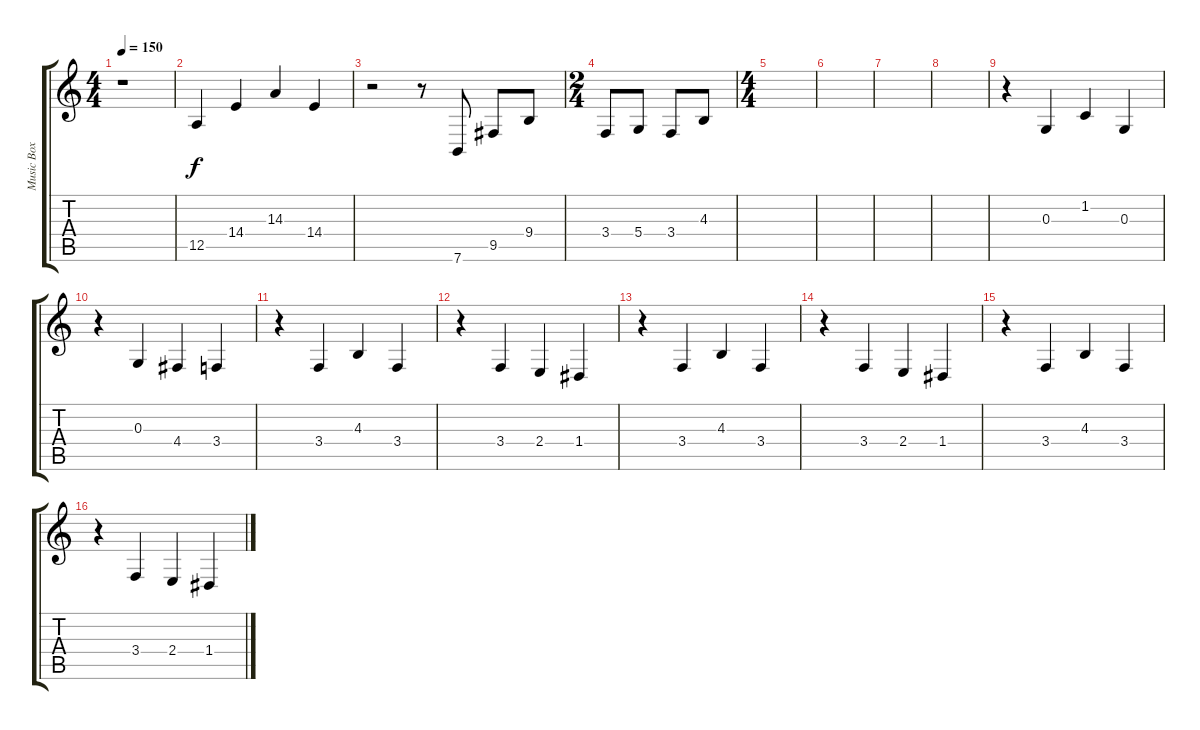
\track ("Music Box" "Music Box") {instrument musicbox}
\staff {score tabs}
\tuning (E4 B3 G3 D3 A2 E2) {hide}
\ts (4 4)
\tempo 150
\clef g2
\ks c
r.1{dy f instrument musicbox} |
12.5.4 14.4.4 14.3.4 14.4.4 |
r.2 r.8 7.6.8 9.5.8 9.4.8 |
\ts (2 4)
3.4.8 5.4.8 3.4.8 4.3.8 |
\ts (4 4)
|
|
|
|
r.4 0.3.4 1.2.4 0.3.4 |
r.4 0.3.4 4.4.4 3.4.4 |
r.4 3.4.4 4.3.4 3.4.4 |
r.4 3.4.4 2.4.4 1.4.4 |
r.4 3.4.4 4.3.4 3.4.4 |
r.4 3.4.4 2.4.4 1.4.4 |
r.4 3.4.4 4.3.4 3.4.4 |
r.4 3.4.4 2.4.4 1.4.4
